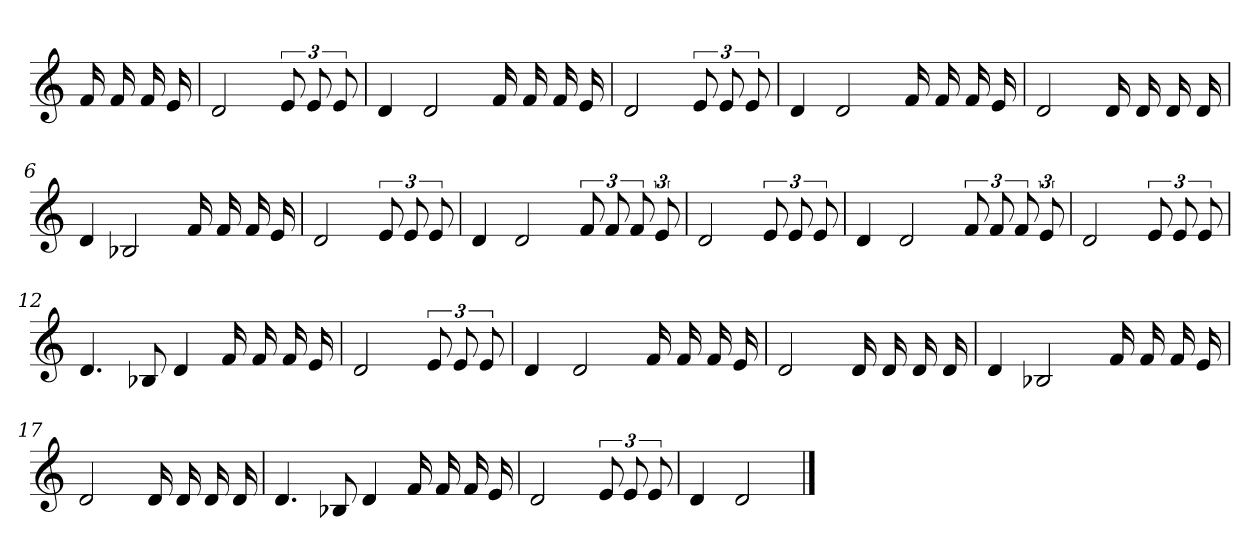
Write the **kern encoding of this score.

**kern
*part1
*staff1
*clefG2
*k[]
=
16f
16f
16f
16e
=1
2d
12e
12e
12e
=2
4d
2d
16f
16f
16f
16e
=3
2d
12e
12e
12e
=4
4d
2d
16f
16f
16f
16e
=5
2d
16d
16d
16d
16d
=6
4d
2B-X
16f
16f
16f
16e
=7
2d
12e
12e
12e
=8
4d
2d
12f
12f
12f
12e
=9
2d
12e
12e
12e
=10
4d
2d
12f
12f
12f
12e
=11
2d
12e
12e
12e
=12
4.d
8B-X
4d
16f
16f
16f
16e
=13
2d
12e
12e
12e
=14
4d
2d
16f
16f
16f
16e
=15
2d
16d
16d
16d
16d
=16
4d
2B-X
16f
16f
16f
16e
=17
2d
16d
16d
16d
16d
=18
4.d
8B-X
4d
16f
16f
16f
16e
=19
2d
12e
12e
12e
=20
4d
2d
==
*-
